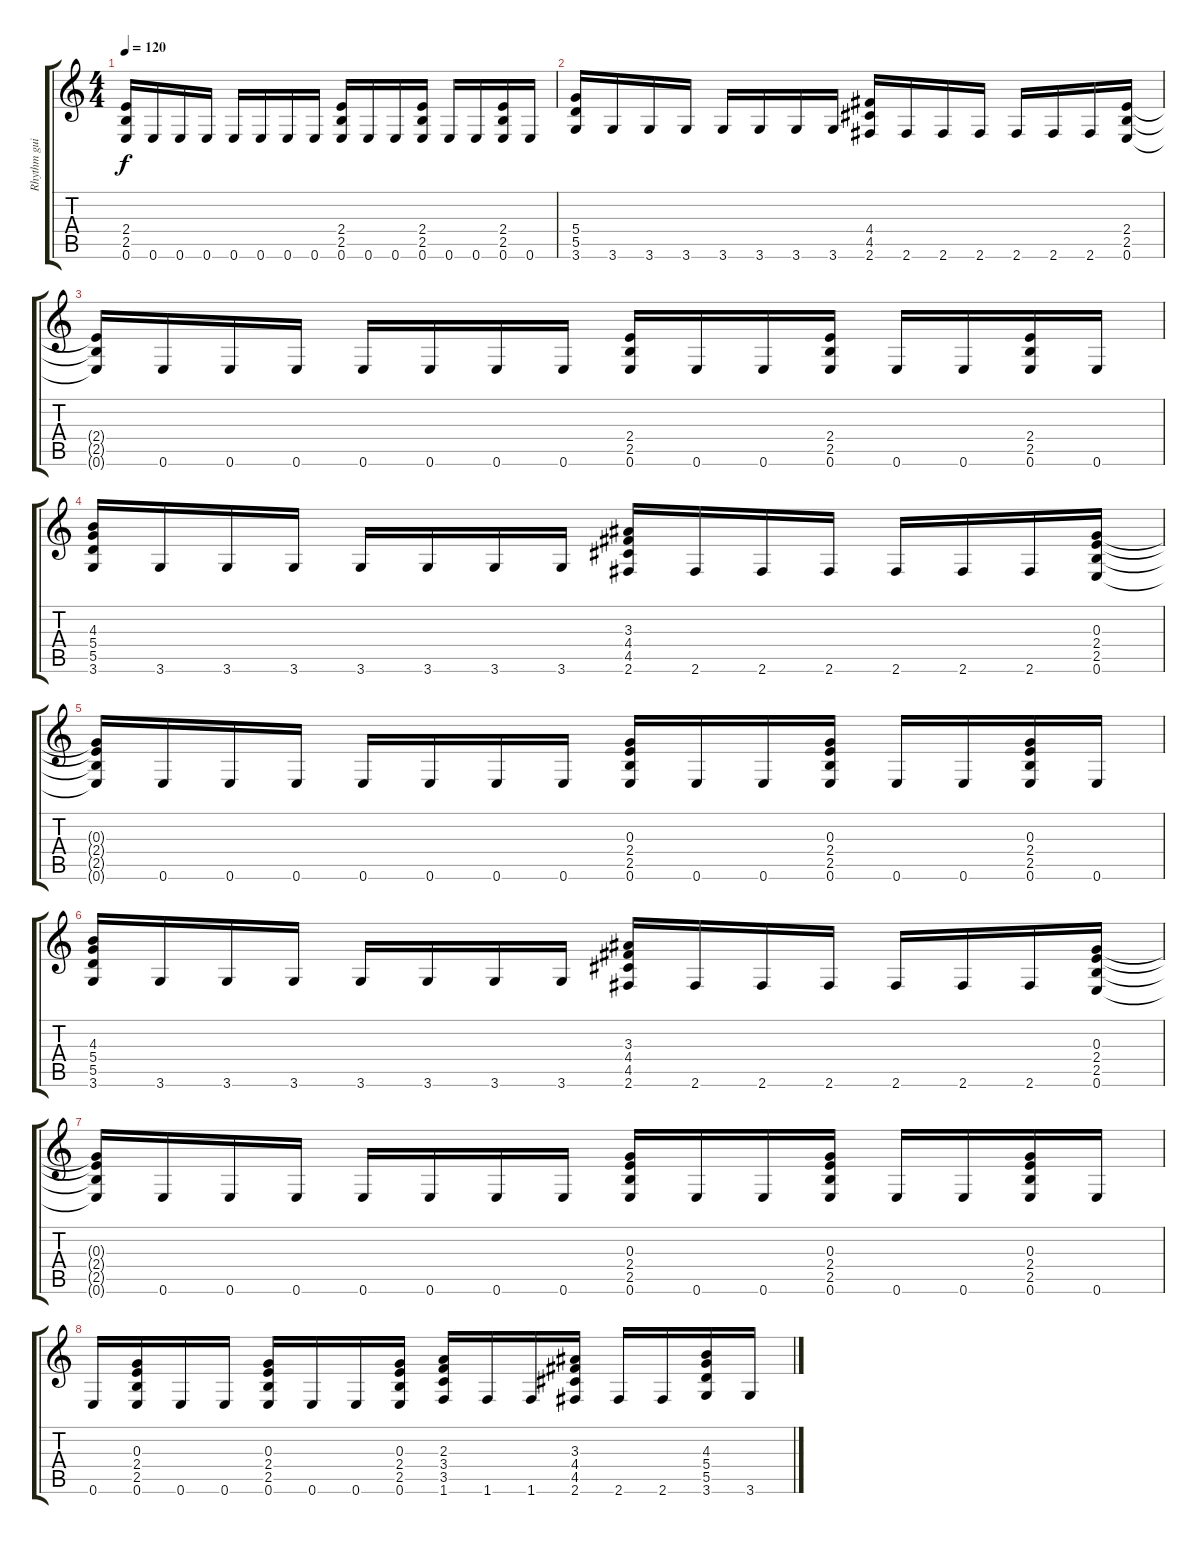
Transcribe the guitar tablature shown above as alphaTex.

\track ("Rhythm guitar" "Rhythm gui") {instrument electricguitarclean}
\staff {score tabs}
\tuning (E4 B3 G3 D3 A2 E2) {hide}
\ts (4 4)
\tempo 120
\clef g2
\ks c
(2.4{t} 2.5{t} 0.6{t}).16{dy f} 0.6.16 0.6.16 0.6.16 0.6.16 0.6.16 0.6.16 0.6.16 (2.4 2.5 0.6).16 0.6.16 0.6.16 (2.4 2.5 0.6).16 0.6.16 0.6.16 (2.4 2.5 0.6).16 0.6.16 |
(5.4 5.5 3.6).16 3.6.16 3.6.16 3.6.16 3.6.16 3.6.16 3.6.16 3.6.16 (4.4 4.5 2.6).16 2.6.16 2.6.16 2.6.16 2.6.16 2.6.16 2.6.16 (2.4 2.5 0.6).16 |
(2.4{t} 2.5{t} 0.6{t}).16 0.6.16 0.6.16 0.6.16 0.6.16 0.6.16 0.6.16 0.6.16 (2.4 2.5 0.6).16 0.6.16 0.6.16 (2.4 2.5 0.6).16 0.6.16 0.6.16 (2.4 2.5 0.6).16 0.6.16 |
(4.3 5.4 5.5 3.6).16 3.6.16 3.6.16 3.6.16 3.6.16 3.6.16 3.6.16 3.6.16 (3.3 4.4 4.5 2.6).16 2.6.16 2.6.16 2.6.16 2.6.16 2.6.16 2.6.16 (0.3 2.4 2.5 0.6).16 |
(0.3{t} 2.4{t} 2.5{t} 0.6{t}).16 0.6.16 0.6.16 0.6.16 0.6.16 0.6.16 0.6.16 0.6.16 (0.3 2.4 2.5 0.6).16 0.6.16 0.6.16 (0.3 2.4 2.5 0.6).16 0.6.16 0.6.16 (0.3 2.4 2.5 0.6).16 0.6.16 |
(4.3 5.4 5.5 3.6).16 3.6.16 3.6.16 3.6.16 3.6.16 3.6.16 3.6.16 3.6.16 (3.3 4.4 4.5 2.6).16 2.6.16 2.6.16 2.6.16 2.6.16 2.6.16 2.6.16 (0.3 2.4 2.5 0.6).16 |
(0.3{t} 2.4{t} 2.5{t} 0.6{t}).16 0.6.16 0.6.16 0.6.16 0.6.16 0.6.16 0.6.16 0.6.16 (0.3 2.4 2.5 0.6).16 0.6.16 0.6.16 (0.3 2.4 2.5 0.6).16 0.6.16 0.6.16 (0.3 2.4 2.5 0.6).16 0.6.16 |
0.6.16 (0.3 2.4 2.5 0.6).16 0.6.16 0.6.16 (0.3 2.4 2.5 0.6).16 0.6.16 0.6.16 (0.3 2.4 2.5 0.6).16 (2.3 3.4 3.5 1.6).16 1.6.16 1.6.16 (3.3 4.4 4.5 2.6).16 2.6.16 2.6.16 (4.3 5.4 5.5 3.6).16 3.6.16
